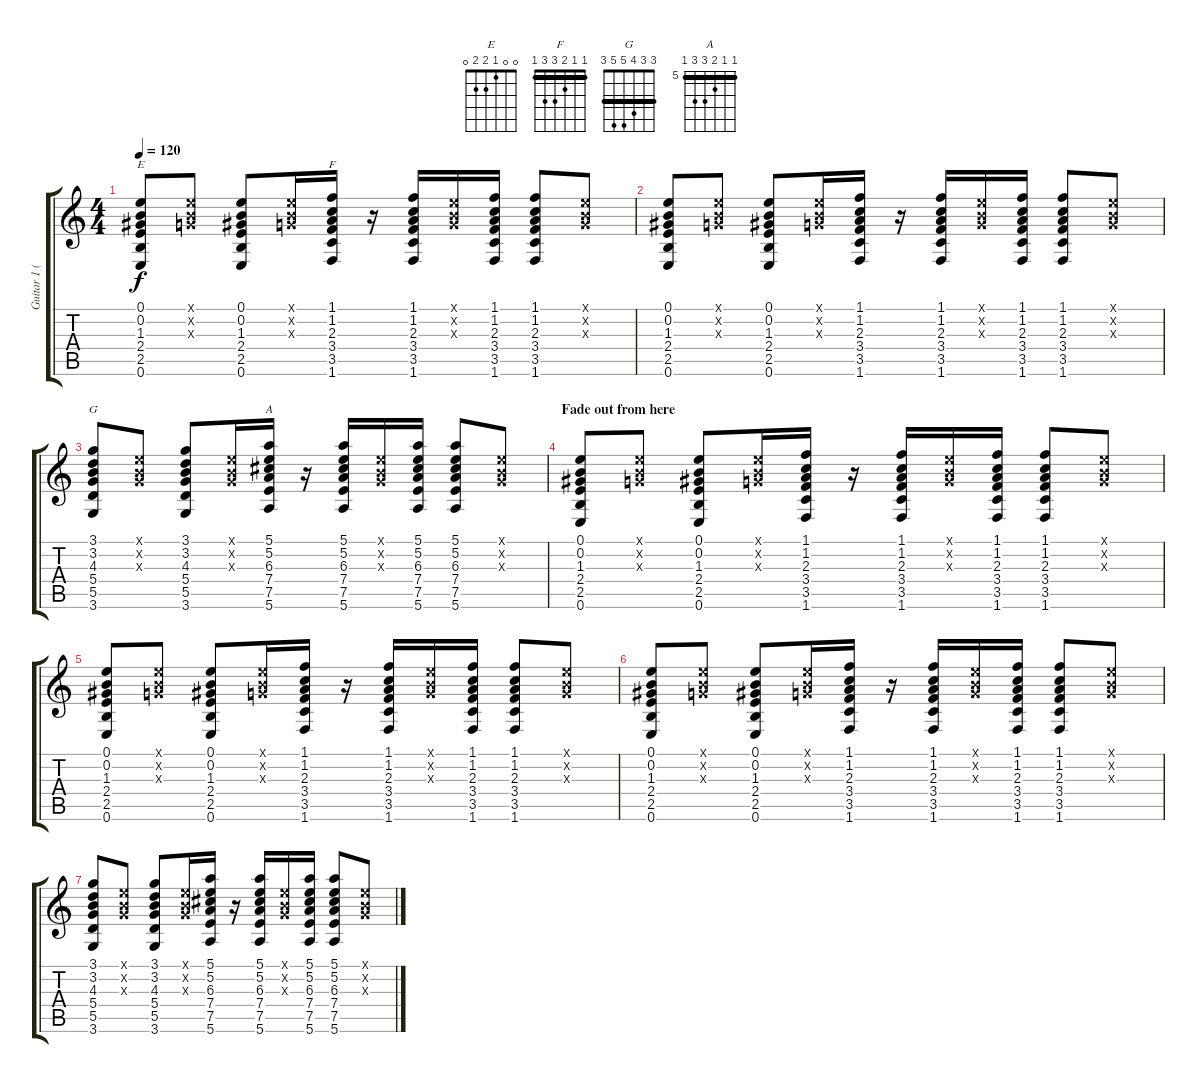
\track ("Guitar 1 (acoustic steel)" "Guitar 1 (") {instrument acousticguitarsteel}
\staff {score tabs}
\tuning (E4 B3 G3 D3 A2 E2) {hide}
\chord ("E" 0 0 1 2 2 0)
\chord ("F" 1 1 2 3 3 1) {barre 1}
\chord ("G" 3 3 4 5 5 3) {barre 3}
\chord ("A" 5 5 6 7 7 5) {firstfret 5 barre 5}
\ts (4 4)
\tempo 120
\clef g2
\ks c
(0.1 0.2 1.3 2.4 2.5 0.6).8{ch "E" dy f} (0.1{x} 0.2{x} 0.3{x}).8 (0.1 0.2 1.3 2.4 2.5 0.6).8 (0.1{x} 0.2{x} 0.3{x}).16 (1.1 1.2 2.3 3.4 3.5 1.6).16{ch "F"} r.16 (1.1 1.2 2.3 3.4 3.5 1.6).16 (0.1{x} 0.2{x} 0.3{x}).16 (1.1 1.2 2.3 3.4 3.5 1.6).16 (1.1 1.2 2.3 3.4 3.5 1.6).8 (0.1{x} 0.2{x} 0.3{x}).8 |
(0.1 0.2 1.3 2.4 2.5 0.6).8 (0.1{x} 0.2{x} 0.3{x}).8 (0.1 0.2 1.3 2.4 2.5 0.6).8 (0.1{x} 0.2{x} 0.3{x}).16 (1.1 1.2 2.3 3.4 3.5 1.6).16 r.16 (1.1 1.2 2.3 3.4 3.5 1.6).16 (0.1{x} 0.2{x} 0.3{x}).16 (1.1 1.2 2.3 3.4 3.5 1.6).16 (1.1 1.2 2.3 3.4 3.5 1.6).8 (0.1{x} 0.2{x} 0.3{x}).8 |
(3.1 3.2 4.3 5.4 5.5 3.6).8{ch "G"} (0.1{x} 0.2{x} 0.3{x}).8 (3.1 3.2 4.3 5.4 5.5 3.6).8 (0.1{x} 0.2{x} 0.3{x}).16 (5.1 5.2 6.3 7.4 7.5 5.6).16{ch "A"} r.16 (5.1 5.2 6.3 7.4 7.5 5.6).16 (0.1{x} 0.2{x} 0.3{x}).16 (5.1 5.2 6.3 7.4 7.5 5.6).16 (5.1 5.2 6.3 7.4 7.5 5.6).8 (0.1{x} 0.2{x} 0.3{x}).8 |
\section ("" "Fade out from here")
(0.1 0.2 1.3 2.4 2.5 0.6).8{volume 6} (0.1{x} 0.2{x} 0.3{x}).8 (0.1 0.2 1.3 2.4 2.5 0.6).8 (0.1{x} 0.2{x} 0.3{x}).16 (1.1 1.2 2.3 3.4 3.5 1.6).16 r.16 (1.1 1.2 2.3 3.4 3.5 1.6).16 (0.1{x} 0.2{x} 0.3{x}).16 (1.1 1.2 2.3 3.4 3.5 1.6).16 (1.1 1.2 2.3 3.4 3.5 1.6).8 (0.1{x} 0.2{x} 0.3{x}).8 |
(0.1 0.2 1.3 2.4 2.5 0.6).8 (0.1{x} 0.2{x} 0.3{x}).8 (0.1 0.2 1.3 2.4 2.5 0.6).8 (0.1{x} 0.2{x} 0.3{x}).16 (1.1 1.2 2.3 3.4 3.5 1.6).16 r.16 (1.1 1.2 2.3 3.4 3.5 1.6).16 (0.1{x} 0.2{x} 0.3{x}).16 (1.1 1.2 2.3 3.4 3.5 1.6).16 (1.1 1.2 2.3 3.4 3.5 1.6).8 (0.1{x} 0.2{x} 0.3{x}).8 |
(0.1 0.2 1.3 2.4 2.5 0.6).8{volume 0} (0.1{x} 0.2{x} 0.3{x}).8 (0.1 0.2 1.3 2.4 2.5 0.6).8 (0.1{x} 0.2{x} 0.3{x}).16 (1.1 1.2 2.3 3.4 3.5 1.6).16 r.16 (1.1 1.2 2.3 3.4 3.5 1.6).16 (0.1{x} 0.2{x} 0.3{x}).16 (1.1 1.2 2.3 3.4 3.5 1.6).16 (1.1 1.2 2.3 3.4 3.5 1.6).8 (0.1{x} 0.2{x} 0.3{x}).8 |
(3.1 3.2 4.3 5.4 5.5 3.6).8 (0.1{x} 0.2{x} 0.3{x}).8 (3.1 3.2 4.3 5.4 5.5 3.6).8 (0.1{x} 0.2{x} 0.3{x}).16 (5.1 5.2 6.3 7.4 7.5 5.6).16 r.16 (5.1 5.2 6.3 7.4 7.5 5.6).16 (0.1{x} 0.2{x} 0.3{x}).16 (5.1 5.2 6.3 7.4 7.5 5.6).16 (5.1 5.2 6.3 7.4 7.5 5.6).8 (0.1{x} 0.2{x} 0.3{x}).8
